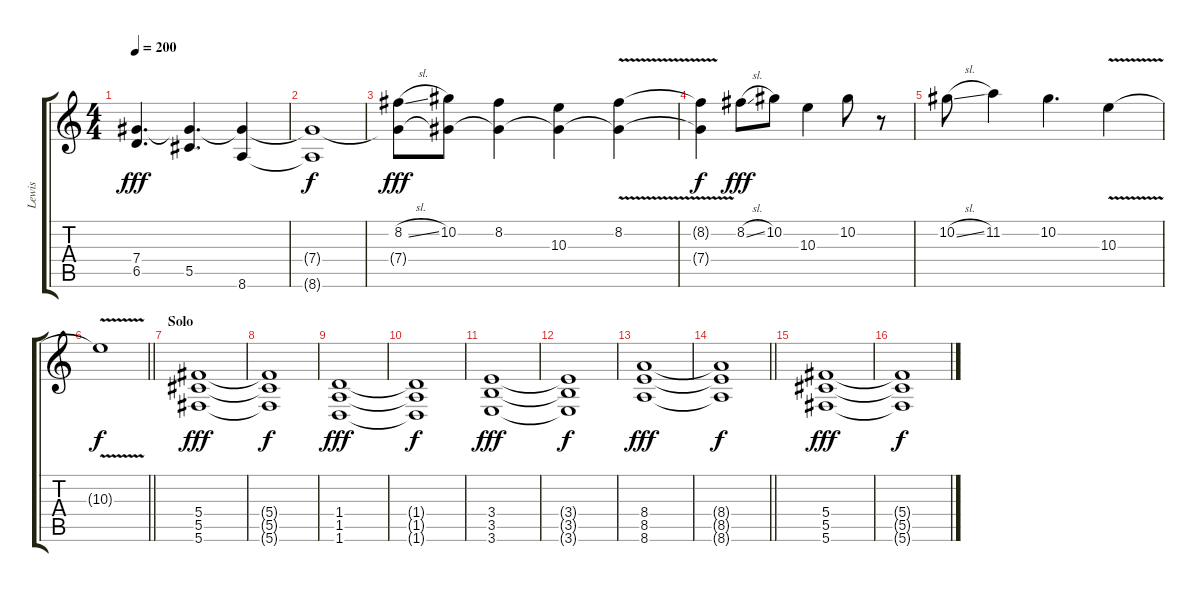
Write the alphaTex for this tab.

\track ("Lewis" "Lewis") {instrument distortionguitar}
\staff {score tabs}
\tuning (Eb4 Bb3 Gb3 Db3 Ab2 Db2) {hide}
\ts (4 4)
\tempo 200
\clef g2
\ks c
(7.4{t} 6.5).4{d dy fff} (7.4{t} 5.5).4{d} (7.4{t} 8.6).4 |
(7.4{t} 8.6{t}).1{dy f} |
(8.2{sl} 7.4{t}).8{dy fff} (10.2 7.4{t}).8 (8.2 7.4{t}).4 (10.3 7.4{t}).4 (8.2{v} 7.4{t}).4 |
(8.2{v t} 7.4{t}).4{dy f} 8.2{sl}.8{dy fff} 10.2.8 10.3.4 10.2.8 r.8 |
10.2{sl}.8 11.2.4 10.2.4{d} 10.3{v}.4 |
\barLineRight lightlight
10.3{v t}.1{dy f} |
\section ("" "Solo")
(5.4 5.5 5.6).1{dy fff} |
(5.4{t} 5.5{t} 5.6{t}).1{dy f} |
(1.4 1.5 1.6).1{dy fff} |
(1.4{t} 1.5{t} 1.6{t}).1{dy f} |
(3.4 3.5 3.6).1{dy fff} |
(3.4{t} 3.5{t} 3.6{t}).1{dy f} |
(8.4 8.5 8.6).1{dy fff} |
\barLineRight lightlight
(8.4{t} 8.5{t} 8.6{t}).1{dy f} |
(5.4 5.5 5.6).1{dy fff} |
(5.4{t} 5.5{t} 5.6{t}).1{dy f}
